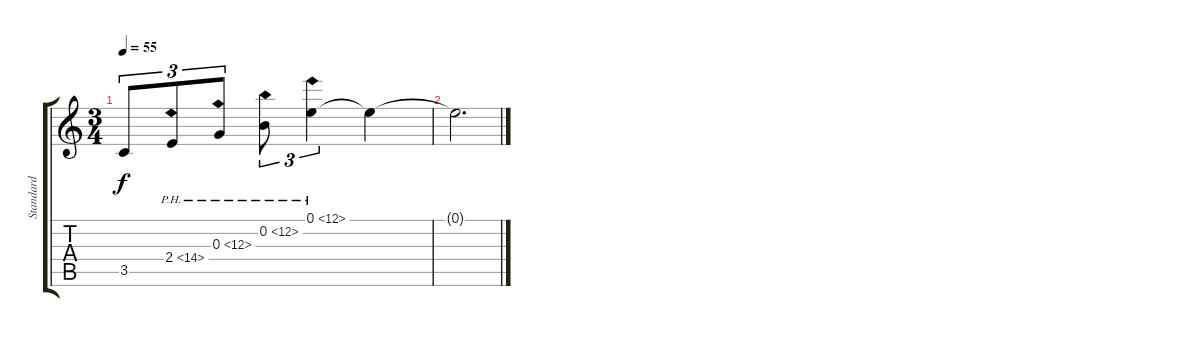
\track ("Standard" "Standard") {instrument acousticguitarsteel}
\staff {score tabs}
\tuning (E4 B3 G3 D3 A2 E2) {hide}
\ts (3 4)
\tempo 55
\clef g2
\ks c
3.5.8{tu (3 2) dy f} 2.4{ph 12}.8{tu (3 2)} 0.3{ph 12}.8{tu (3 2)} 0.2{ph 12}.8{tu (3 2)} 0.1{ph 12}.4{tu (3 2)} 0.1{t}.4 |
0.1{t}.2{d}
